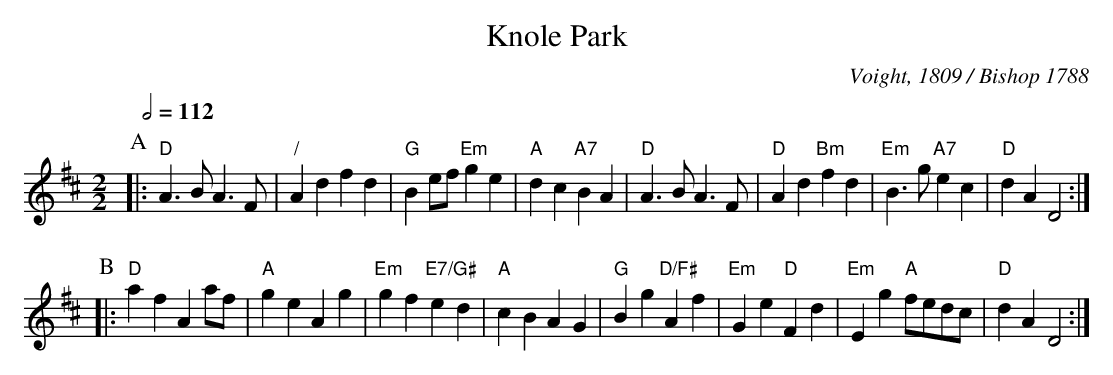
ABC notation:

X:1
T:Knole Park
Q:1/2=112
C:Voight, 1809 / Bishop 1788
M:2/2
L:1/8
K:D
P:A
|: "D"A3B A3F | "/"A2d2 f2d2 | "G"B2ef "Em"g2e2 | "A"d2c2 "A7"B2A2 |\
"D"A3BA3F | "D"A2d2 "Bm"f2d2 | "Em"B3g "A7"e2c2 | "D"d2A2 D4 :|
P:B
|: "D"a2f2 A2af | "A"g2e2 A2g2 | "Em"g2f2 "E7/G#"e2d2 | "A"c2B2 A2G2 |\
"G"B2g2 "D/F#"A2f2 | "Em"G2e2 "D"F2 d2 | "Em"E2g2 "A"fedc | "D"d2A2 D4 :|
